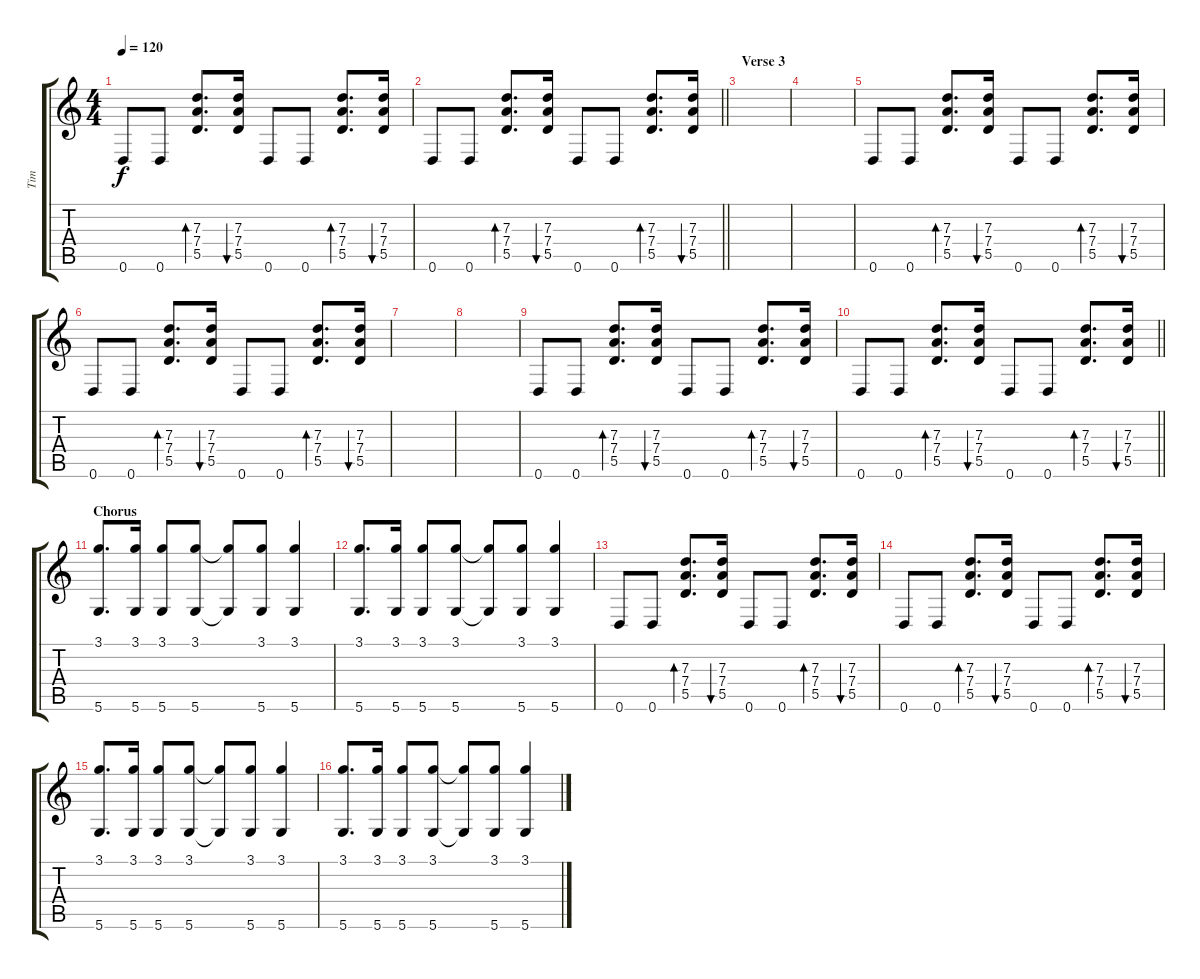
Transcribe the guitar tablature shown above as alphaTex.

\track ("Tim" "Tim") {instrument distortionguitar}
\staff {score tabs}
\tuning (E4 B3 G3 D3 A2 D2) {hide}
\ts (4 4)
\tempo 120
\clef g2
\ks c
0.6.8{dy f} 0.6.8 (7.3 7.4 5.5).8{d bd 120} (7.3 7.4 5.5).16{bu 120} 0.6.8 0.6.8 (7.3 7.4 5.5).8{d bd 120} (7.3 7.4 5.5).16{bu 120} |
\barLineRight lightlight
0.6.8 0.6.8 (7.3 7.4 5.5).8{d bd 120} (7.3 7.4 5.5).16{bu 120} 0.6.8 0.6.8 (7.3 7.4 5.5).8{d bd 120} (7.3 7.4 5.5).16{bu 120} |
\section ("" "Verse 3")
|
|
0.6.8 0.6.8 (7.3 7.4 5.5).8{d bd 120} (7.3 7.4 5.5).16{bu 120} 0.6.8 0.6.8 (7.3 7.4 5.5).8{d bd 120} (7.3 7.4 5.5).16{bu 120} |
0.6.8 0.6.8 (7.3 7.4 5.5).8{d bd 120} (7.3 7.4 5.5).16{bu 120} 0.6.8 0.6.8 (7.3 7.4 5.5).8{d bd 120} (7.3 7.4 5.5).16{bu 120} |
|
|
0.6.8 0.6.8 (7.3 7.4 5.5).8{d bd 120} (7.3 7.4 5.5).16{bu 120} 0.6.8 0.6.8 (7.3 7.4 5.5).8{d bd 120} (7.3 7.4 5.5).16{bu 120} |
\barLineRight lightlight
0.6.8 0.6.8 (7.3 7.4 5.5).8{d bd 120} (7.3 7.4 5.5).16{bu 120} 0.6.8 0.6.8 (7.3 7.4 5.5).8{d bd 120} (7.3 7.4 5.5).16{bu 120} |
\section ("" "Chorus")
(3.1 5.6).8{d} (3.1 5.6).16 (3.1 5.6).8 (3.1 5.6).8 (3.1{t} 5.6{t}).8 (3.1 5.6).8 (3.1 5.6).4 |
(3.1 5.6).8{d} (3.1 5.6).16 (3.1 5.6).8 (3.1 5.6).8 (3.1{t} 5.6{t}).8 (3.1 5.6).8 (3.1 5.6).4 |
0.6.8 0.6.8 (7.3 7.4 5.5).8{d bd 120} (7.3 7.4 5.5).16{bu 120} 0.6.8 0.6.8 (7.3 7.4 5.5).8{d bd 120} (7.3 7.4 5.5).16{bu 120} |
0.6.8 0.6.8 (7.3 7.4 5.5).8{d bd 120} (7.3 7.4 5.5).16{bu 120} 0.6.8 0.6.8 (7.3 7.4 5.5).8{d bd 120} (7.3 7.4 5.5).16{bu 120} |
(3.1 5.6).8{d} (3.1 5.6).16 (3.1 5.6).8 (3.1 5.6).8 (3.1{t} 5.6{t}).8 (3.1 5.6).8 (3.1 5.6).4 |
(3.1 5.6).8{d} (3.1 5.6).16 (3.1 5.6).8 (3.1 5.6).8 (3.1{t} 5.6{t}).8 (3.1 5.6).8 (3.1 5.6).4
